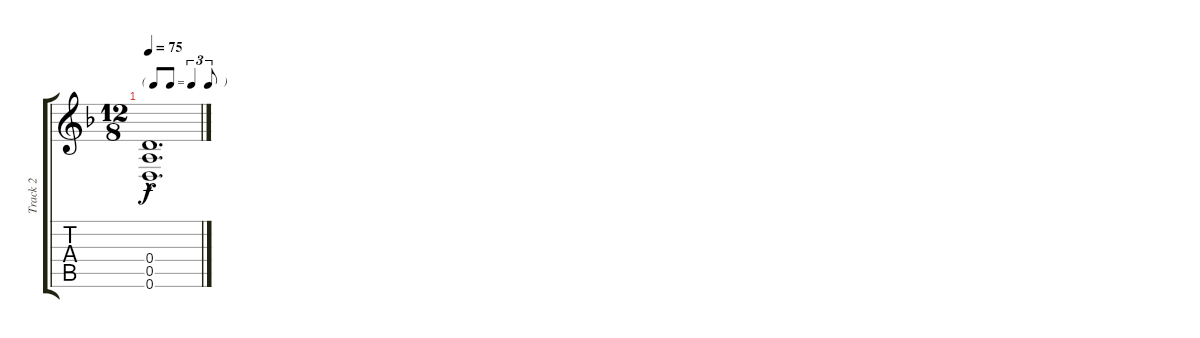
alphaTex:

\track ("Track 2" "Track 2") {instrument distortionguitar}
\staff {score tabs}
\tuning (E4 B3 G3 D3 A2 D2) {hide}
\ts (12 8)
\tf triplet8th
\tempo 75
\clef g2
\ks dminor
(0.4{hac t} 0.5{hac t} 0.6{hac t}).1{d dy f}
